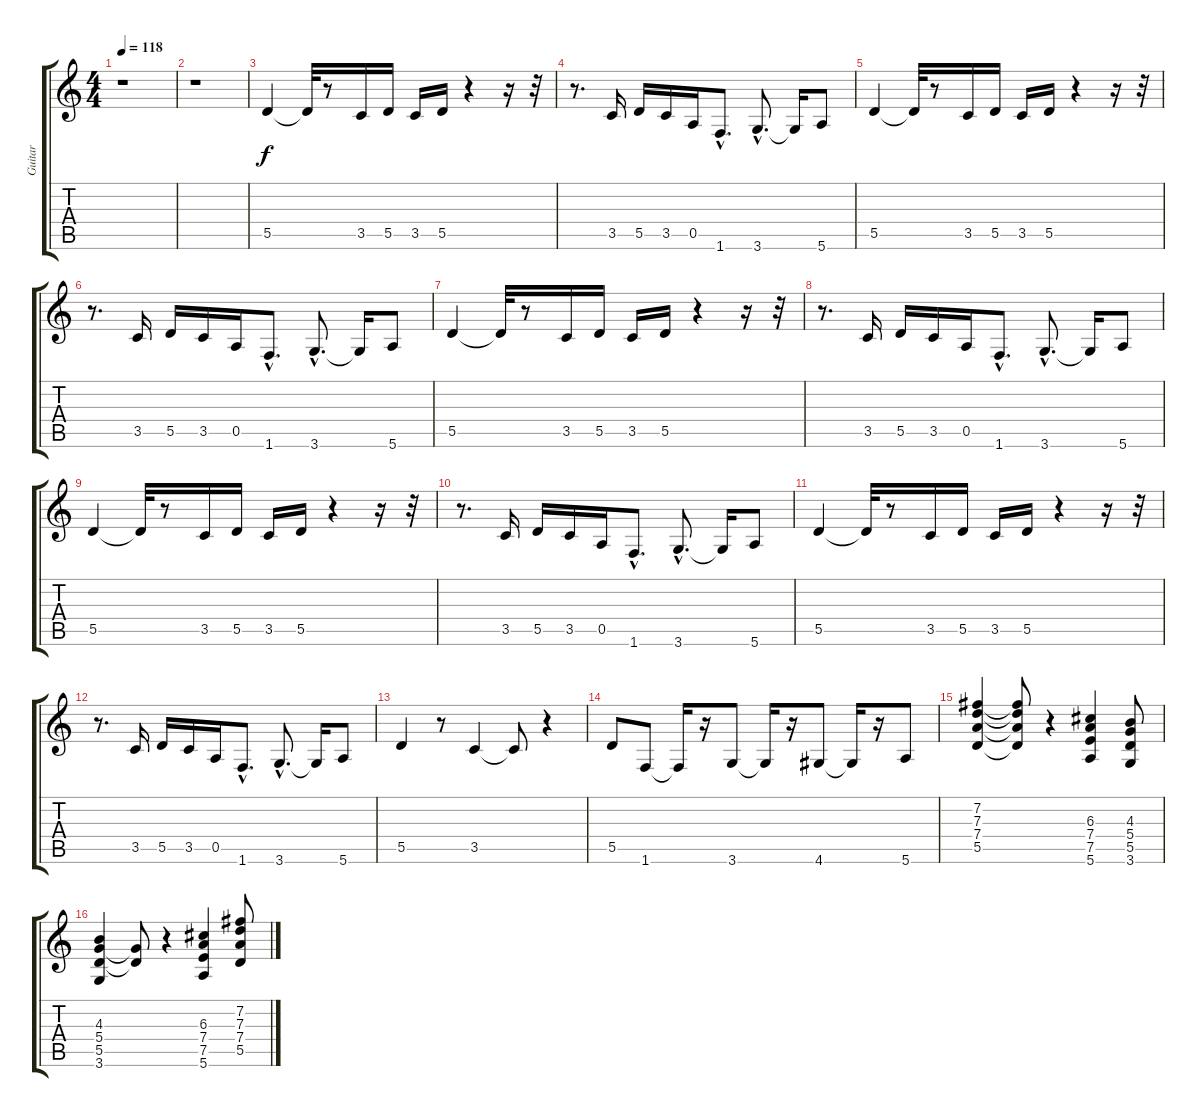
\track ("Guitar" "Guitar") {instrument overdrivenguitar}
\staff {score tabs}
\tuning (E4 B3 G3 D3 A2 E2) {hide}
\ts (4 4)
\tempo 118
\clef g2
\ks c
r.1{dy f instrument overdrivenguitar} |
r.1 |
5.5.4 5.5{t}.32 r.8 3.5.16 5.5.16 3.5.16 5.5.16 r.4 r.16 r.32 |
r.8{d} 3.5.16 5.5.16 3.5.16 0.5.16 1.6{hac}.8{d} 3.6{hac}.8{d} 3.6{t}.16 5.6.8 |
5.5.4 5.5{t}.32 r.8 3.5.16 5.5.16 3.5.16 5.5.16 r.4 r.16 r.32 |
r.8{d} 3.5.16 5.5.16 3.5.16 0.5.16 1.6{hac}.8{d} 3.6{hac}.8{d} 3.6{t}.16 5.6.8 |
5.5.4 5.5{t}.32 r.8 3.5.16 5.5.16 3.5.16 5.5.16 r.4 r.16 r.32 |
r.8{d} 3.5.16 5.5.16 3.5.16 0.5.16 1.6{hac}.8{d} 3.6{hac}.8{d} 3.6{t}.16 5.6.8 |
5.5.4 5.5{t}.32 r.8 3.5.16 5.5.16 3.5.16 5.5.16 r.4 r.16 r.32 |
r.8{d} 3.5.16 5.5.16 3.5.16 0.5.16 1.6{hac}.8{d} 3.6{hac}.8{d} 3.6{t}.16 5.6.8 |
5.5.4 5.5{t}.32 r.8 3.5.16 5.5.16 3.5.16 5.5.16 r.4 r.16 r.32 |
r.8{d} 3.5.16 5.5.16 3.5.16 0.5.16 1.6{hac}.8{d} 3.6{hac}.8{d} 3.6{t}.16 5.6.8 |
5.5.4 r.8 3.5.4 3.5{t}.8 r.4 |
5.5.8 1.6.8 1.6{t}.16 r.16 3.6.8 3.6{t}.16 r.16 4.6.8 4.6{t}.16 r.16 5.6.8 |
(7.2 7.3 7.4 5.5).4 (7.2{t} 7.3{t} 7.4{t} 5.5{t}).8 r.4 (6.3 7.4 7.5 5.6).4 (4.3 5.4 5.5 3.6).8 |
(4.3 5.4 5.5 3.6).4 (5.4{t} 5.5{t}).8 r.4 (6.3 7.4 7.5 5.6).4 (7.2 7.3 7.4 5.5).8
